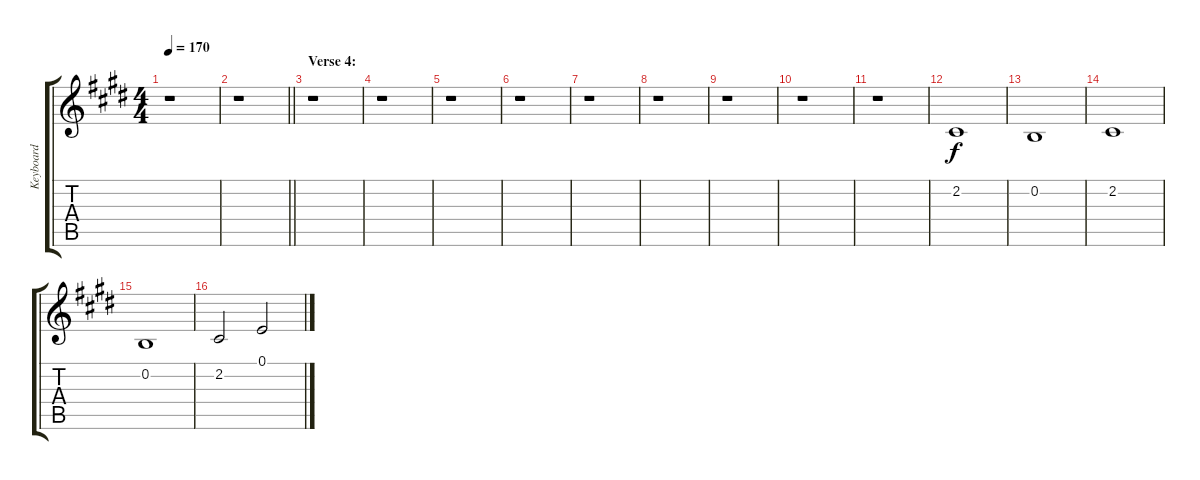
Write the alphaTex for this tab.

\track ("Keyboard" "Keyboard") {instrument stringensemble1}
\staff {score tabs}
\tuning (E4 B3 G3 D3 A2 E2) {hide}
\ts (4 4)
\tempo 170
\clef g2
\ks c#minor
r.1{dy f} |
\barLineRight lightlight
r.1 |
\section ("" "Verse 4:")
r.1 |
r.1 |
r.1 |
r.1 |
r.1 |
r.1 |
r.1 |
r.1 |
r.1 |
2.2.1 |
0.2.1 |
2.2.1 |
0.2.1 |
2.2.2 0.1.2
